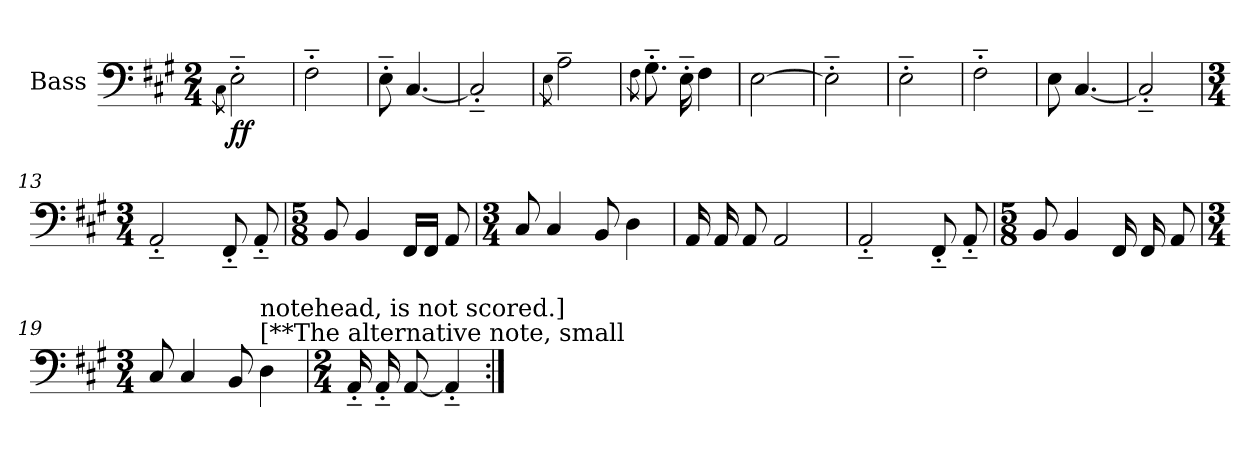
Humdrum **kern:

**kern	**dynam
*part1	*part1
*staff1	*staff1
*I"Bass	*
*I'B.	*
*clefF4	*
*k[f#c#g#]	*
*M2/4	*
*MM100	*
=1	=1
8qC#\	.
!	!LO:DY:b
2E'~\	ff
=2	=2
2F#'~\	.
=3	=3
8E'~\	.
[4.C#/	.
=4	=4
2C#'~/]	.
=5	=5
8qE\	.
2A~\	.
=6	=6
8qF#\	.
8.G#'~\	.
16E'~\	.
4F#\	.
=7	=7
[2E\	.
=8	=8
2E'~\]	.
=9	=9
2E'~\	.
=10	=10
2F#'~\	.
!!LO:LB:g=z
=11	=11
8E\	.
[4.C#/	.
=12	=12
2C#'~/]	.
=13	=13
*M3/4	*
2AA'~/	.
8FF#'~/	.
8AA'~/	.
=14	=14
*M5/8	*
8BB/	.
4BB/	.
16FF#/LL	.
16FF#/JJ	.
8AA/	.
=15	=15
*M3/4	*
8C#/	.
4C#/	.
8BB/	.
4D\	.
=16	=16
16AA/	.
16AA/	.
8AA/	.
2AA/	.
!!LO:LB:g=z
=17	=17
2AA'~/	.
8FF#'~/	.
8AA'~/	.
=18	=18
*M5/8	*
8BB/	.
4BB/	.
16FF#/	.
16FF#/	.
8AA/	.
=19	=19
*M3/4	*
8C#/	.
4C#/	.
8BB/	.
!LO:TX:a:t=[**The alternative note,  small	!
!LO:TX:a:t=notehead, is not scored.]	!
4D\	.
=20	=20
*M2/4	*
16AA'~/	.
16AA'~/	.
[8AA/	.
4AA'~/]	.
=:|!	=:|!
*-	*-
